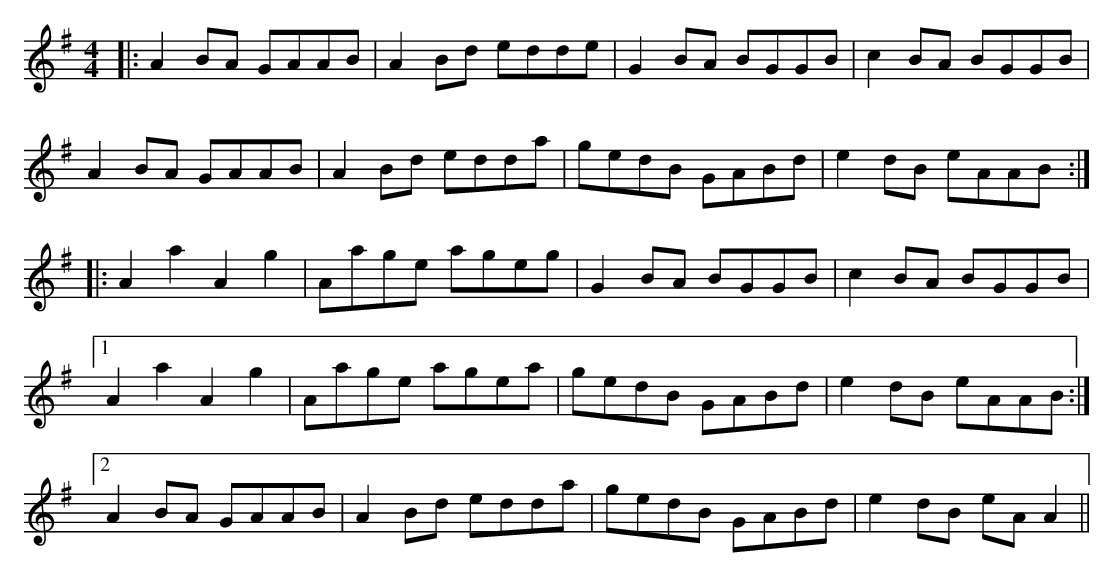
X:1
M:4/4
K:Ador
|:A2BA GAAB|A2Bd edde|G2BA BGGB|c2BA BGGB|
A2BA GAAB|A2Bd edda|gedB GABd|e2dB eAAB:|
|:A2a2 A2g2|Aage ageg|G2BA BGGB|c2BA BGGB|
[1 A2a2 A2g2|Aage agea|gedB GABd|e2dB eAAB:|
[2 A2BA GAAB|A2Bd edda|gedB GABd|e2dB eAA2||
